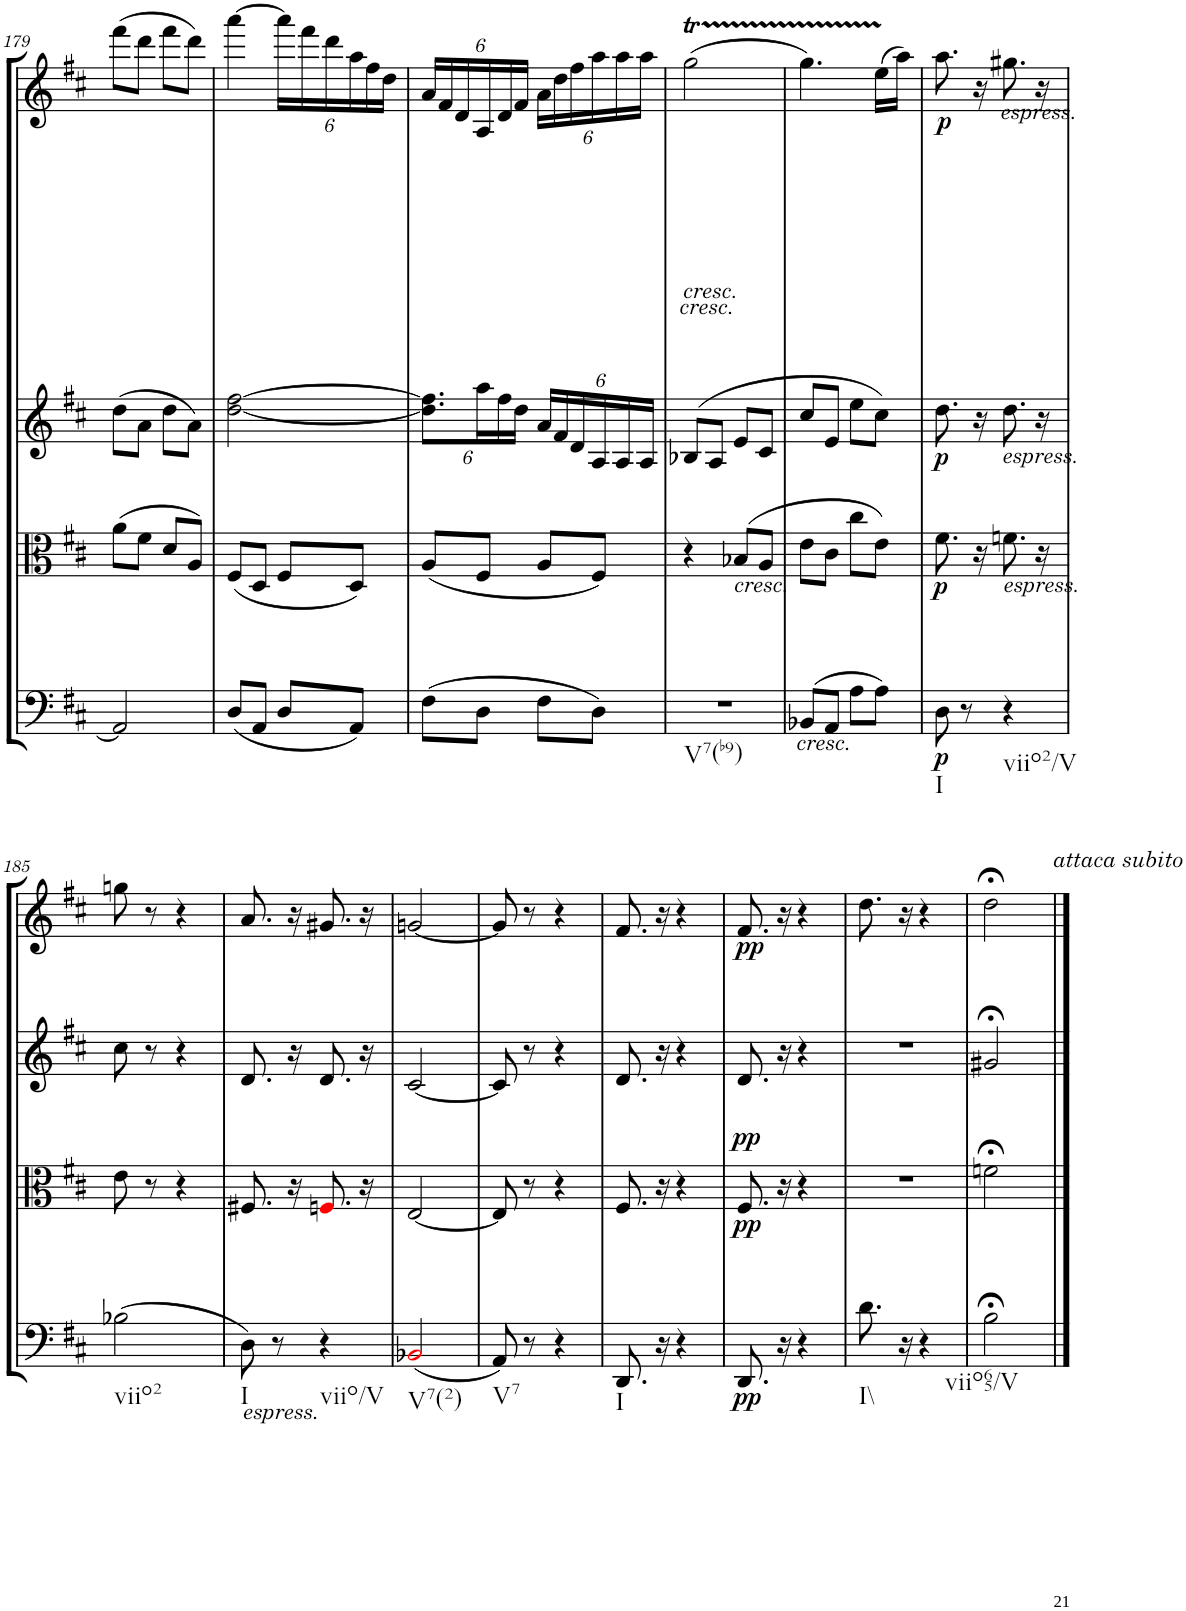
**kern	**dynam	**kern	**dynam	**kern	**dynam	**kern	**dynam
*part4	*part4	*part3	*part3	*part2	*part2	*part1	*part1
*staff4	*staff4	*staff3	*staff3	*staff2	*staff2	*staff1	*staff1
*I"Cello	*	*I"Viola	*	*I"2nd Violin	*	*I"1st Violin	*
*	*	*I'Vla	*	*I'Vln	*	*I'Vln	*
!!LO:PB:g=z
*clefF4	*	*clefC3	*	*clefG2	*	*clefG2	*
*k[f#c#]	*	*k[f#c#]	*	*k[f#c#]	*	*k[f#c#]	*
*M2/4	*	*M2/4	*	*M2/4	*	*M2/4	*
=179	=179	=179	=179	=179	=179	=179	=179
2AA/]	.	(8a\L	.	(8dd\L	.	(8fff#\L	.
.	.	8f#\J	.	8a\J	.	8ddd\J	.
.	.	8d/L	.	8dd\L	.	8fff#\L	.
.	.	8A/J)	.	8a\J)	.	8ddd\J)	.
=180	=180	=180	=180	=180	=180	=180	=180
(8D/L	.	(8F#/L	.	[2dd\ [2ff#\	.	[4aaa\	.
8AA/J	.	8D/J	.	.	.	.	.
*	*	*	*	*	*	*Xbrackettup	*
8D/L	.	8F#/L	.	.	.	24aaa\LL]	.
.	.	.	.	.	.	24fff#\	.
.	.	.	.	.	.	24ddd\	.
8AA/J)	.	8D/J)	.	.	.	24aa\	.
.	.	.	.	.	.	24ff#\	.
.	.	.	.	.	.	24dd\JJ	.
=181	=181	=181	=181	=181	=181	=181	=181
*	*	*	*	*Xbrackettup	*	*	*
(8F#\L	.	(8A/L	.	12.dd\] 12.ff#\]L	.	24a/LL	.
.	.	.	.	.	.	24f#/	.
.	.	.	.	.	.	24d/	.
8D\J	.	8F#/J	.	24aa\L	.	24A/	.
.	.	.	.	24ff#\	.	24d/	.
.	.	.	.	24dd\JJ	.	24f#/JJ	.
8F#\L	.	8A/L	.	24a/LL	.	24a\LL	.
.	.	.	.	24f#/	.	24dd\	.
.	.	.	.	24d/	.	24ff#\	.
8D\J)	.	8F#/J)	.	24A/	.	24aa\	.
.	.	.	.	24A/	.	24aa\	.
.	.	.	.	24A/JJ	.	24aa\JJ	.
=182	=182	=182	=182	=182	=182	=182	=182
!	!	!	!	!	!	!LO:TX:b:i:t=cresc.	!
!	!	!	!	!LO:TX:a:i:t=cresc.	!	!	!
!LO:TX:b:t=V7(b9)	!	!	!	!	!	!	!
2r	.	4r	.	(8B-X/L	.	(2ggT\	.
.	.	.	.	8A/J	.	.	.
!	!	!LO:TX:b:i:t=cresc.	!	!	!	!	!
.	.	(8B-X/L	.	8e/L	.	.	.
.	.	8A/J	.	8c#/J	.	.	.
=183	=183	=183	=183	=183	=183	=183	=183
!LO:TX:b:i:t=cresc.	!	!	!	!	!	!	!
(8BB-X/L	.	8e\L	.	8cc#/L	.	4.gg\)	.
8AA/J	.	8c#\J	.	8e/J	.	.	.
8A\L	.	8cc#\L	.	8ee\L	.	.	.
8A\J)	.	8e\J)	.	8cc#\J)	.	(16eeTTT\LL	.
.	.	.	.	.	.	16aa\JJ)	.
=184	=184	=184	=184	=184	=184	=184	=184
!LO:TX:b:t=I	!	!	!	!	!	!	!
!	!LO:DY:b	!	!LO:DY:b	!	!LO:DY:b	!	!LO:DY:b
8D\	p	8.f#\	p	8.dd\	p	8.aa\	p
8r	.	.	.	.	.	.	.
.	.	16r	.	16r	.	16r	.
!	!	!	!	!	!	!LO:TX:a:i:t=espress.	!
!	!	!	!	!LO:TX:b:i:t=espress.	!	!	!
!	!	!LO:TX:b:i:t=espress.	!	!	!	!	!
!LO:TX:b:t=viio2/V	!	!	!	!	!	!	!
4r	.	8.fn\	.	8.dd\	.	8.gg#X\	.
.	.	16r	.	16r	.	16r	.
!!LO:LB:g=z
=185	=185	=185	=185	=185	=185	=185	=185
!LO:TX:b:t=viio2	!	!	!	!	!	!	!
(2B-X\	.	8e\	.	8cc#\	.	8ggn\	.
.	.	8r	.	8r	.	8r	.
.	.	4r	.	4r	.	4r	.
=186	=186	=186	=186	=186	=186	=186	=186
!LO:TX:b:i:t=espress.	!	!	!	!	!	!	!
!LO:TX:b:t=I	!	!	!	!	!	!	!
8D\)	.	8.F#X/	.	8.d/	.	8.a/	.
8r	.	.	.	.	.	.	.
.	.	16r	.	16r	.	16r	.
!LO:TX:b:t=viio/V	!	!	!	!	!	!	!
4r	.	8.Fni/	.	8.d/	.	8.g#X/	.
.	.	16r	.	16r	.	16r	.
=187	=187	=187	=187	=187	=187	=187	=187
!LO:TX:b:t=V7(2)	!	!	!	!	!	!	!
(2BB-Xi/	.	[2E/	.	[2c#/	.	[2gn/	.
=188	=188	=188	=188	=188	=188	=188	=188
!LO:TX:b:t=V7	!	!	!	!	!	!	!
8AA/)	.	8E/]	.	8c#/]	.	8g/]	.
8r	.	8r	.	8r	.	8r	.
4r	.	4r	.	4r	.	4r	.
=189	=189	=189	=189	=189	=189	=189	=189
!LO:TX:b:t=I	!	!	!	!	!	!	!
8.DD/	.	8.F#/	.	8.d/	.	8.f#/	.
16r	.	16r	.	16r	.	16r	.
4r	.	4r	.	4r	.	4r	.
=190	=190	=190	=190	=190	=190	=190	=190
!	!LO:DY:b	!	!LO:DY:b	!	!	!	!
!	!	!	!LO:DY:n=1:a	!	!	!	!LO:DY:b
8.DD/	pp	8.F#/	pp pp	8.d/	.	8.f#/	pp
16r	.	16r	.	16r	.	16r	.
4r	.	4r	.	4r	.	4r	.
=191	=191	=191	=191	=191	=191	=191	=191
!LO:TX:b:t=I\\	!	!	!	!	!	!	!
8.d\	.	2r	.	2r	.	8.dd\	.
16r	.	.	.	.	.	16r	.
4r	.	.	.	.	.	4r	.
=192	=192	=192	=192	=192	=192	=192	=192
!LO:TX:b:t=viio65/V	!	!	!	!	!	!	!
2B;<\	.	2fn;<\	.	2g#X;</	.	2dd;<\	.
!	!	!	!	!	!	!LO:TX:a:i:t=attaca subito	!
==	==	==	==	==	==	==	==
*-	*-	*-	*-	*-	*-	*-	*-
